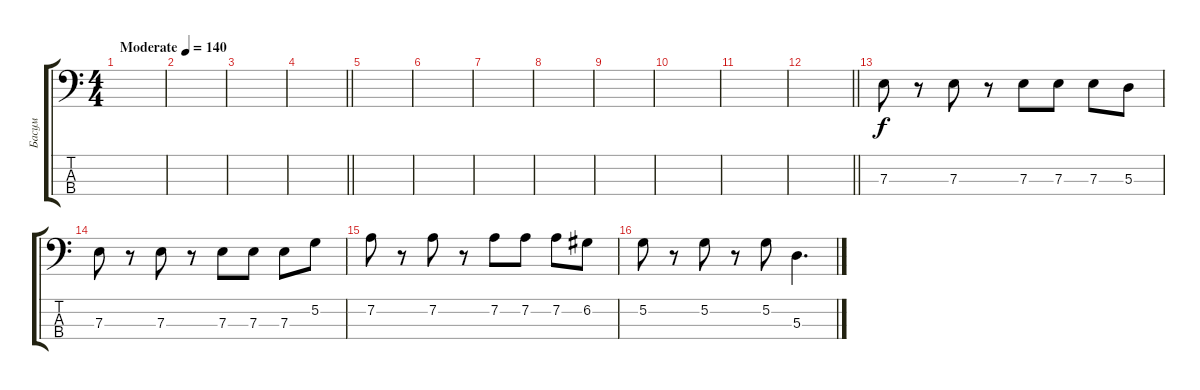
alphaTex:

\track ("Басум" "Басум") {instrument electricbassfinger}
\staff {score tabs}
\tuning (G2 D2 A1 E1) {hide}
\ts (4 4)
\tempo (140 "Moderate")
\clef f4
\ks c
|
|
|
\barLineRight lightlight
|
|
|
|
|
|
|
|
\barLineRight lightlight
|
7.3.8 r.8 7.3.8 r.8 7.3.8 7.3.8 7.3.8 5.3.8 |
7.3.8 r.8 7.3.8 r.8 7.3.8 7.3.8 7.3.8 5.2.8 |
7.2.8 r.8 7.2.8 r.8 7.2.8 7.2.8 7.2.8 6.2.8 |
5.2.8 r.8 5.2.8 r.8 5.2.8 5.3.4{d}
